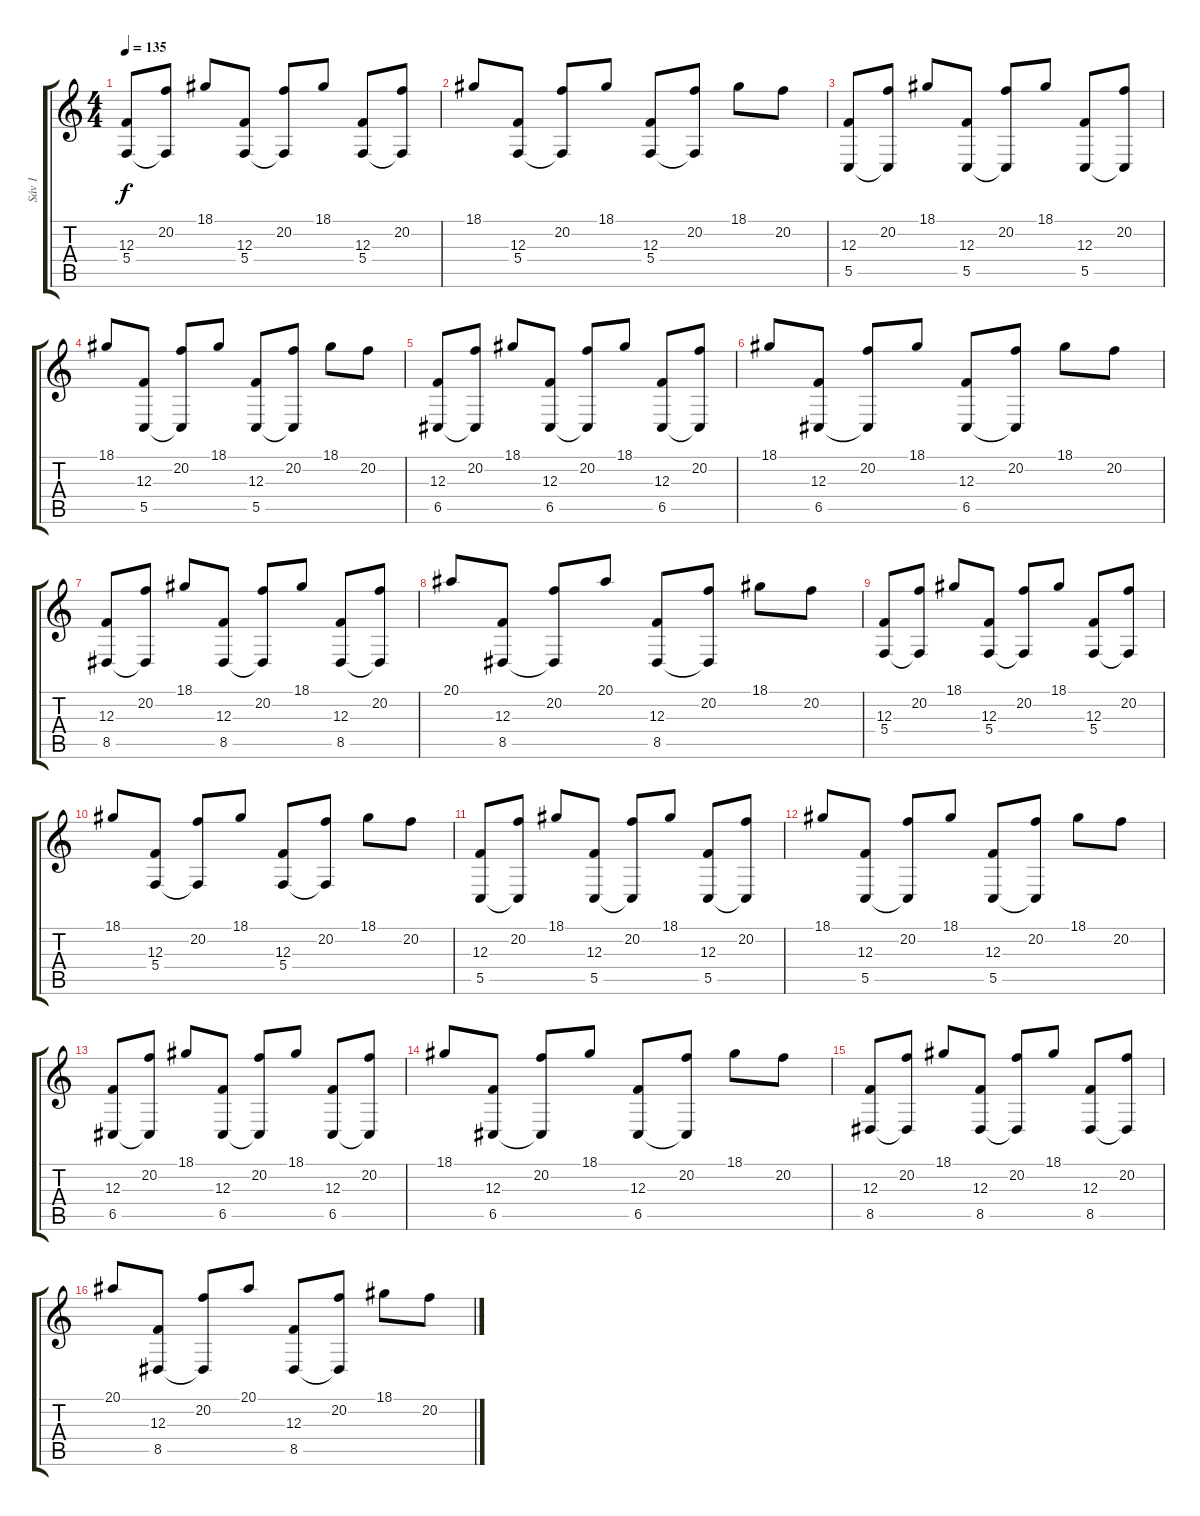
\track ("Sáv 1" "Sáv 1") {instrument acousticgrandpiano}
\staff {score tabs}
\tuning (D4 A3 F3 C3 G2 C2) {hide}
\ts (4 4)
\tempo 135
\clef g2
\ks c
(12.3 5.4).8{dy f} (20.2 5.4{t}).8 18.1.8 (12.3 5.4).8 (20.2 5.4{t}).8 18.1.8 (12.3 5.4).8 (20.2 5.4{t}).8 |
18.1.8 (12.3 5.4).8 (20.2 5.4{t}).8 18.1.8 (12.3 5.4).8 (20.2 5.4{t}).8 18.1.8 20.2.8 |
(12.3 5.5).8 (20.2 5.5{t}).8 18.1.8 (12.3 5.5).8 (20.2 5.5{t}).8 18.1.8 (12.3 5.5).8 (20.2 5.5{t}).8 |
18.1.8 (12.3 5.5).8 (20.2 5.5{t}).8 18.1.8 (12.3 5.5).8 (20.2 5.5{t}).8 18.1.8 20.2.8 |
(12.3 6.5).8 (20.2 6.5{t}).8 18.1.8 (12.3 6.5).8 (20.2 6.5{t}).8 18.1.8 (12.3 6.5).8 (20.2 6.5{t}).8 |
18.1.8 (12.3 6.5).8 (20.2 6.5{t}).8 18.1.8 (12.3 6.5).8 (20.2 6.5{t}).8 18.1.8 20.2.8 |
(12.3 8.5).8 (20.2 8.5{t}).8 18.1.8 (12.3 8.5).8 (20.2 8.5{t}).8 18.1.8 (12.3 8.5).8 (20.2 8.5{t}).8 |
20.1.8 (12.3 8.5).8 (20.2 8.5{t}).8 20.1.8 (12.3 8.5).8 (20.2 8.5{t}).8 18.1.8 20.2.8 |
(12.3 5.4).8 (20.2 5.4{t}).8 18.1.8 (12.3 5.4).8 (20.2 5.4{t}).8 18.1.8 (12.3 5.4).8 (20.2 5.4{t}).8 |
18.1.8 (12.3 5.4).8 (20.2 5.4{t}).8 18.1.8 (12.3 5.4).8 (20.2 5.4{t}).8 18.1.8 20.2.8 |
(12.3 5.5).8 (20.2 5.5{t}).8 18.1.8 (12.3 5.5).8 (20.2 5.5{t}).8 18.1.8 (12.3 5.5).8 (20.2 5.5{t}).8 |
18.1.8 (12.3 5.5).8 (20.2 5.5{t}).8 18.1.8 (12.3 5.5).8 (20.2 5.5{t}).8 18.1.8 20.2.8 |
(12.3 6.5).8 (20.2 6.5{t}).8 18.1.8 (12.3 6.5).8 (20.2 6.5{t}).8 18.1.8 (12.3 6.5).8 (20.2 6.5{t}).8 |
18.1.8 (12.3 6.5).8 (20.2 6.5{t}).8 18.1.8 (12.3 6.5).8 (20.2 6.5{t}).8 18.1.8 20.2.8 |
(12.3 8.5).8 (20.2 8.5{t}).8 18.1.8 (12.3 8.5).8 (20.2 8.5{t}).8 18.1.8 (12.3 8.5).8 (20.2 8.5{t}).8 |
20.1.8 (12.3 8.5).8 (20.2 8.5{t}).8 20.1.8 (12.3 8.5).8 (20.2 8.5{t}).8 18.1.8 20.2.8
